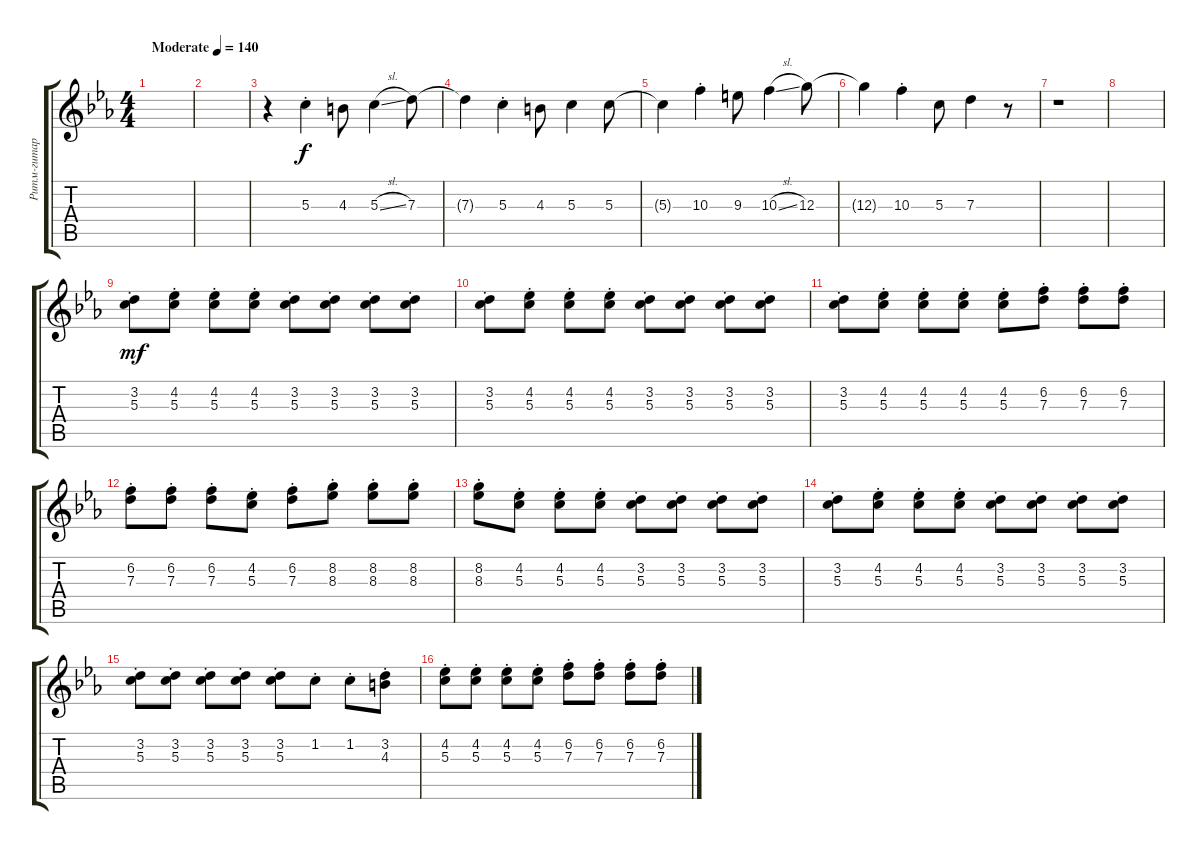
\track ("Ритм-гитара" "Ритм-гитар") {instrument overdrivenguitar}
\staff {score tabs}
\tuning (E4 B3 G3 D3 A2 E2) {hide}
\ts (4 4)
\tempo (140 "Moderate")
\clef g2
\ks cminor
|
|
r.4 5.3{st}.4{instrument overdrivenguitar} 4.3.8 5.3{sl}.4 7.3.8 |
7.3{t}.4 5.3{st}.4 4.3.8 5.3.4 5.3.8 |
5.3{t}.4 10.3{st}.4 9.3.8 10.3{sl}.4 12.3.8 |
12.3{t}.4 10.3{st}.4 5.3.8 7.3.4 r.8 |
r.1 |
|
(3.2{st} 5.3{st}).8{dy mf instrument overdrivenguitar} (4.2{st} 5.3{st}).8 (4.2{st} 5.3{st}).8 (4.2{st} 5.3{st}).8 (3.2{st} 5.3{st}).8 (3.2{st} 5.3{st}).8 (3.2{st} 5.3{st}).8 (3.2{st} 5.3{st}).8 |
(3.2{st} 5.3{st}).8 (4.2{st} 5.3{st}).8 (4.2{st} 5.3{st}).8 (4.2{st} 5.3{st}).8 (3.2{st} 5.3{st}).8 (3.2{st} 5.3{st}).8 (3.2{st} 5.3{st}).8 (3.2{st} 5.3{st}).8 |
(3.2{st} 5.3{st}).8 (4.2{st} 5.3{st}).8 (4.2{st} 5.3{st}).8 (4.2{st} 5.3{st}).8 (4.2{st} 5.3{st}).8 (6.2{st} 7.3{st}).8 (6.2{st} 7.3{st}).8 (6.2{st} 7.3{st}).8 |
(6.2{st} 7.3{st}).8 (6.2{st} 7.3{st}).8 (6.2{st} 7.3{st}).8 (4.2{st} 5.3{st}).8 (6.2{st} 7.3{st}).8 (8.2{st} 8.3{st}).8 (8.2{st} 8.3{st}).8 (8.2{st} 8.3{st}).8 |
(8.2{st} 8.3{st}).8 (4.2{st} 5.3{st}).8 (4.2{st} 5.3{st}).8 (4.2{st} 5.3{st}).8 (3.2{st} 5.3{st}).8 (3.2{st} 5.3{st}).8 (3.2{st} 5.3{st}).8 (3.2{st} 5.3{st}).8 |
(3.2{st} 5.3{st}).8 (4.2{st} 5.3{st}).8 (4.2{st} 5.3{st}).8 (4.2{st} 5.3{st}).8 (3.2{st} 5.3{st}).8 (3.2{st} 5.3{st}).8 (3.2{st} 5.3{st}).8 (3.2{st} 5.3{st}).8 |
(3.2{st} 5.3{st}).8 (3.2{st} 5.3{st}).8 (3.2{st} 5.3{st}).8 (3.2{st} 5.3{st}).8 (3.2{st} 5.3{st}).8 1.2{st}.8 1.2{st}.8 (3.2{st} 4.3{st}).8 |
(4.2{st} 5.3{st}).8 (4.2{st} 5.3{st}).8 (4.2{st} 5.3{st}).8 (4.2{st} 5.3{st}).8 (6.2{st} 7.3{st}).8 (6.2{st} 7.3{st}).8 (6.2{st} 7.3{st}).8 (6.2{st} 7.3{st}).8
